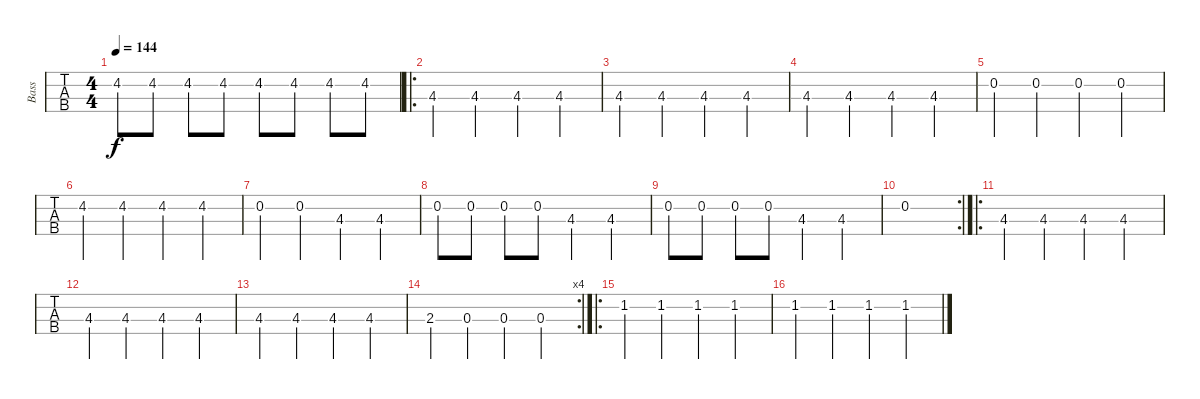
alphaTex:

\track ("Bass" "Bass") {instrument electricbasspick}
\staff {tabs}
\tuning (Eb2 Bb1 F1 C1) {hide}
\ts (4 4)
\tempo 144
\clef f4
\ks c
4.2.8{dy f} 4.2.8 4.2.8 4.2.8 4.2.8 4.2.8 4.2.8 4.2.8 |
\ro
4.3.4 4.3.4 4.3.4 4.3.4 |
4.3.4 4.3.4 4.3.4 4.3.4 |
4.3.4 4.3.4 4.3.4 4.3.4 |
0.2.4 0.2.4 0.2.4 0.2.4 |
4.2.4 4.2.4 4.2.4 4.2.4 |
0.2.4 0.2.4 4.3.4 4.3.4 |
0.2.8 0.2.8 0.2.8 0.2.8 4.3.4 4.3.4 |
0.2.8 0.2.8 0.2.8 0.2.8 4.3.4 4.3.4 |
\rc 2
0.2.1 |
\ro
4.3.4 4.3.4 4.3.4 4.3.4 |
4.3.4 4.3.4 4.3.4 4.3.4 |
4.3.4 4.3.4 4.3.4 4.3.4 |
\rc 4
2.3.4 0.3.4 0.3.4 0.3.4 |
\ro
1.2.4 1.2.4 1.2.4 1.2.4 |
1.2.4 1.2.4 1.2.4 1.2.4
